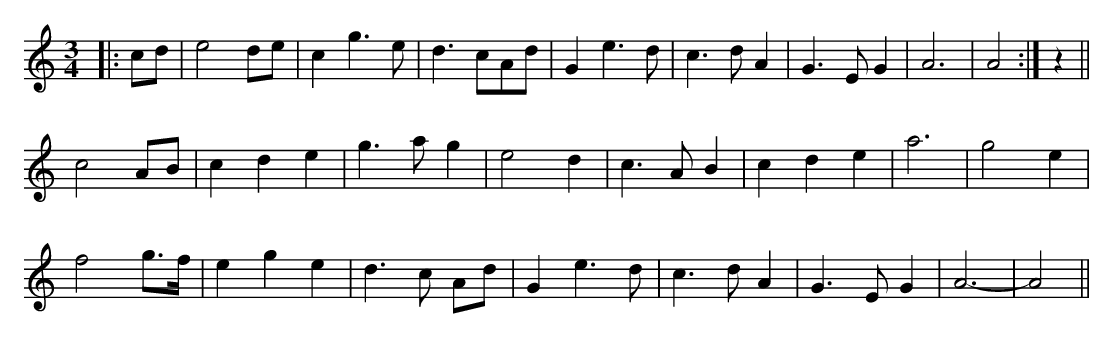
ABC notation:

X:1
M:3/4
K:C
|:cd|e4de|c2g3e|d3cAd|G2 e3d|c3dA2|G3EG2|A6|A4:|z2||
c4AB|c2d2e2|g3ag2|e4d2|c3AB2|c2d2e2|a6|g4e2|
f4g>f|e2g2e2|d3c Ad|G2e3d|c3dA2|G3EG2|A6-|A4||
